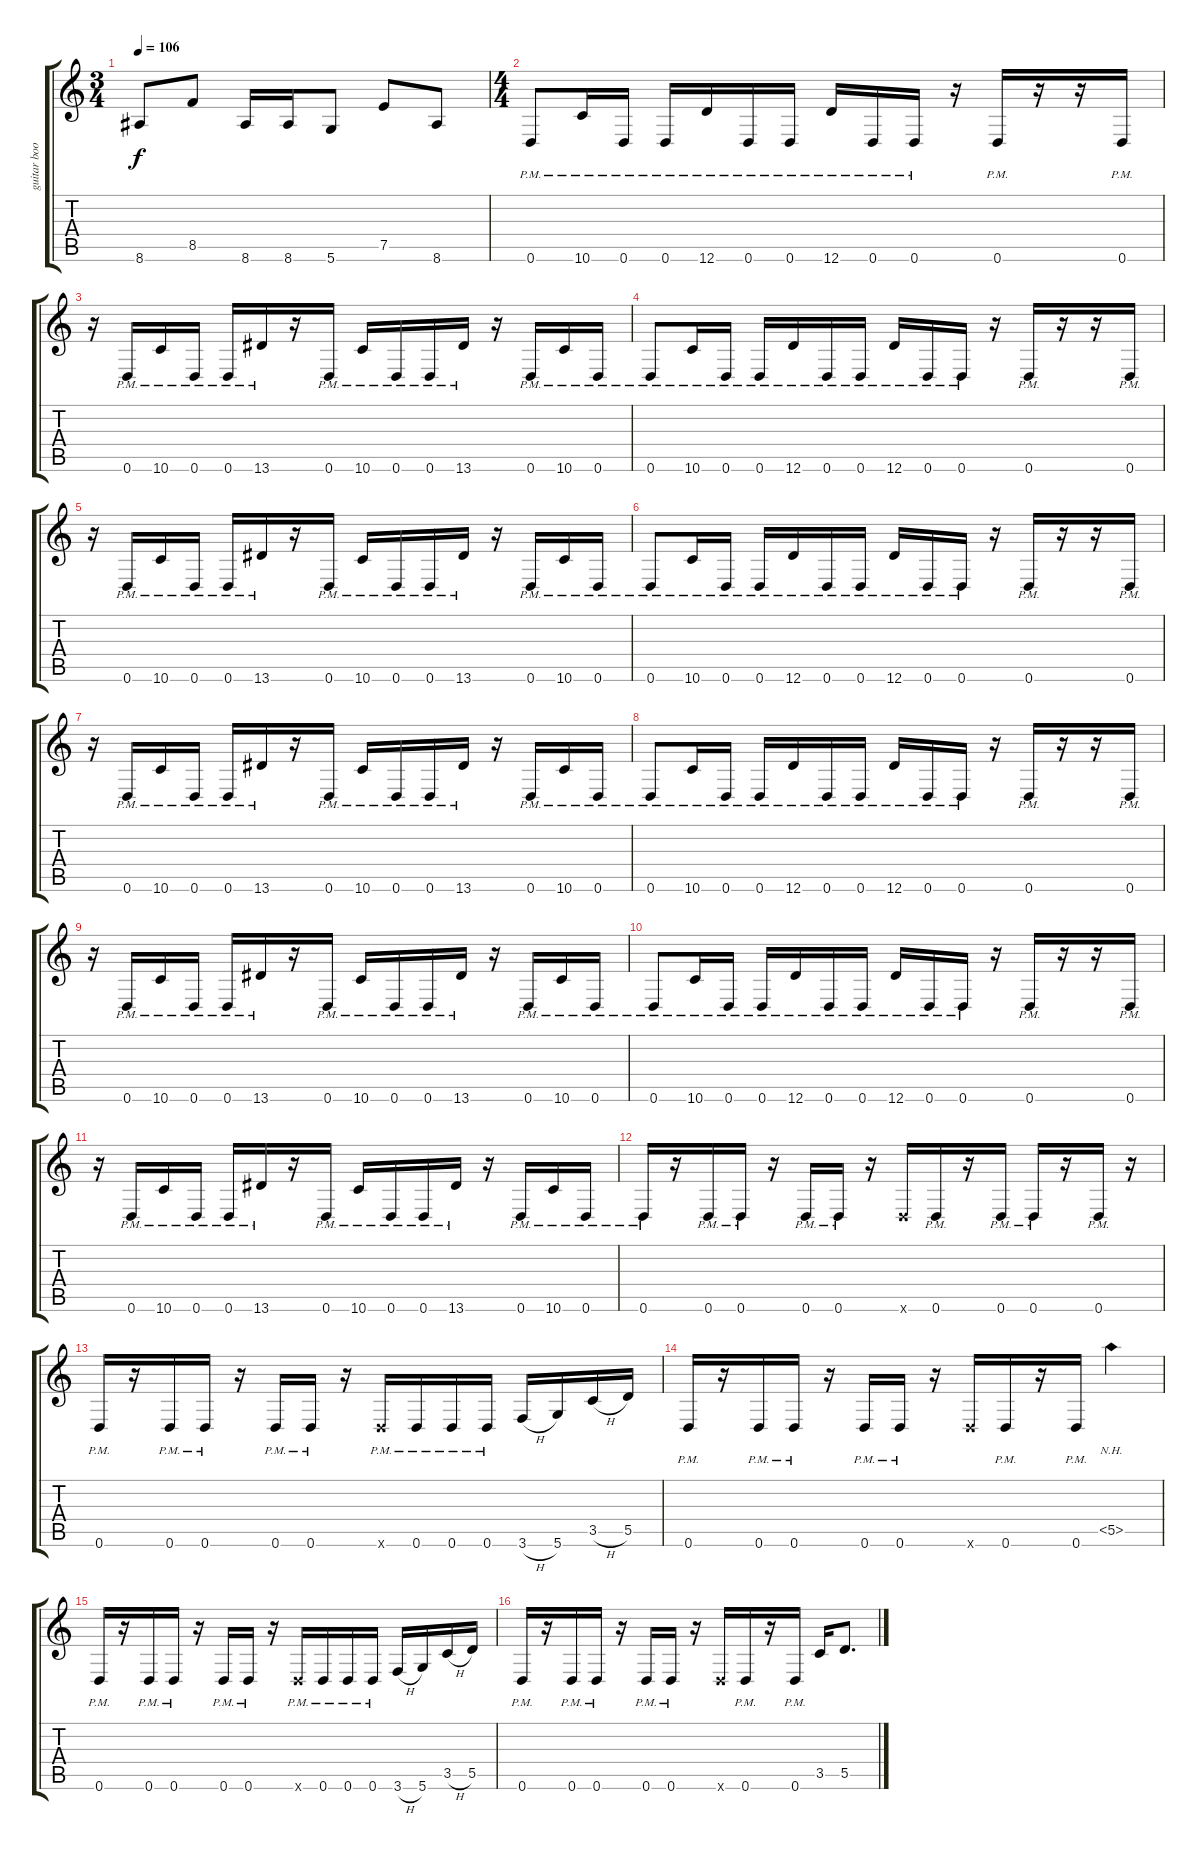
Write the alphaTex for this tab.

\track ("guitar boost" "guitar boo") {instrument distortionguitar}
\staff {score tabs}
\tuning (E4 B3 G3 D3 A2 D2) {hide}
\ts (3 4)
\tempo 106
\clef g2
\ks c
8.6.8{dy f} 8.5.8 8.6.16 8.6.16 5.6.8 7.5.8 8.6.8 |
\ts (4 4)
0.6{pm}.8{instrument distortionguitar} 10.6{pm}.16 0.6{pm}.16 0.6{pm}.16 12.6{pm}.16 0.6{pm}.16 0.6{pm}.16 12.6{pm}.16 0.6{pm}.16 0.6{pm}.16 r.16 0.6{pm}.16 r.16 r.16 0.6{pm}.16 |
r.16 0.6{pm}.16 10.6{pm}.16 0.6{pm}.16 0.6{pm}.16 13.6{pm}.16 r.16 0.6{pm}.16 10.6{pm}.16 0.6{pm}.16 0.6{pm}.16 13.6{pm}.16 r.16 0.6{pm}.16 10.6{pm}.16 0.6{pm}.16 |
0.6{pm}.8 10.6{pm}.16 0.6{pm}.16 0.6{pm}.16 12.6{pm}.16 0.6{pm}.16 0.6{pm}.16 12.6{pm}.16 0.6{pm}.16 0.6{pm}.16 r.16 0.6{pm}.16 r.16 r.16 0.6{pm}.16 |
r.16 0.6{pm}.16 10.6{pm}.16 0.6{pm}.16 0.6{pm}.16 13.6{pm}.16 r.16 0.6{pm}.16 10.6{pm}.16 0.6{pm}.16 0.6{pm}.16 13.6{pm}.16 r.16 0.6{pm}.16 10.6{pm}.16 0.6{pm}.16 |
0.6{pm}.8 10.6{pm}.16 0.6{pm}.16 0.6{pm}.16 12.6{pm}.16 0.6{pm}.16 0.6{pm}.16 12.6{pm}.16 0.6{pm}.16 0.6{pm}.16 r.16 0.6{pm}.16 r.16 r.16 0.6{pm}.16 |
r.16 0.6{pm}.16 10.6{pm}.16 0.6{pm}.16 0.6{pm}.16 13.6{pm}.16 r.16 0.6{pm}.16 10.6{pm}.16 0.6{pm}.16 0.6{pm}.16 13.6{pm}.16 r.16 0.6{pm}.16 10.6{pm}.16 0.6{pm}.16 |
0.6{pm}.8 10.6{pm}.16 0.6{pm}.16 0.6{pm}.16 12.6{pm}.16 0.6{pm}.16 0.6{pm}.16 12.6{pm}.16 0.6{pm}.16 0.6{pm}.16 r.16 0.6{pm}.16 r.16 r.16 0.6{pm}.16 |
r.16 0.6{pm}.16 10.6{pm}.16 0.6{pm}.16 0.6{pm}.16 13.6{pm}.16 r.16 0.6{pm}.16 10.6{pm}.16 0.6{pm}.16 0.6{pm}.16 13.6{pm}.16 r.16 0.6{pm}.16 10.6{pm}.16 0.6{pm}.16 |
0.6{pm}.8 10.6{pm}.16 0.6{pm}.16 0.6{pm}.16 12.6{pm}.16 0.6{pm}.16 0.6{pm}.16 12.6{pm}.16 0.6{pm}.16 0.6{pm}.16 r.16 0.6{pm}.16 r.16 r.16 0.6{pm}.16 |
r.16 0.6{pm}.16 10.6{pm}.16 0.6{pm}.16 0.6{pm}.16 13.6{pm}.16 r.16 0.6{pm}.16 10.6{pm}.16 0.6{pm}.16 0.6{pm}.16 13.6{pm}.16 r.16 0.6{pm}.16 10.6{pm}.16 0.6{pm}.16 |
0.6{pm}.16 r.16 0.6{pm}.16 0.6{pm}.16 r.16 0.6{pm}.16 0.6{pm}.16 r.16 0.6{x}.16 0.6{pm}.16 r.16 0.6{pm}.16 0.6{pm}.16 r.16 0.6{pm}.16 r.16 |
0.6{pm}.16 r.16 0.6{pm}.16 0.6{pm}.16 r.16 0.6{pm}.16 0.6{pm}.16 r.16 0.6{pm x}.16 0.6{pm}.16 0.6{pm}.16 0.6{pm}.16 3.6{h}.16 5.6.16 3.5{h}.16 5.5.16 |
0.6{pm}.16 r.16 0.6{pm}.16 0.6{pm}.16 r.16 0.6{pm}.16 0.6{pm}.16 r.16 0.6{x}.16 0.6{pm}.16 r.16 0.6{pm}.16 5.5{nh}.4 |
0.6{pm}.16 r.16 0.6{pm}.16 0.6{pm}.16 r.16 0.6{pm}.16 0.6{pm}.16 r.16 0.6{pm x}.16 0.6{pm}.16 0.6{pm}.16 0.6{pm}.16 3.6{h}.16 5.6.16 3.5{h}.16 5.5.16 |
0.6{pm}.16 r.16 0.6{pm}.16 0.6{pm}.16 r.16 0.6{pm}.16 0.6{pm}.16 r.16 0.6{x}.16 0.6{pm}.16 r.16 0.6{pm}.16 3.5.16 5.5.8{d}
